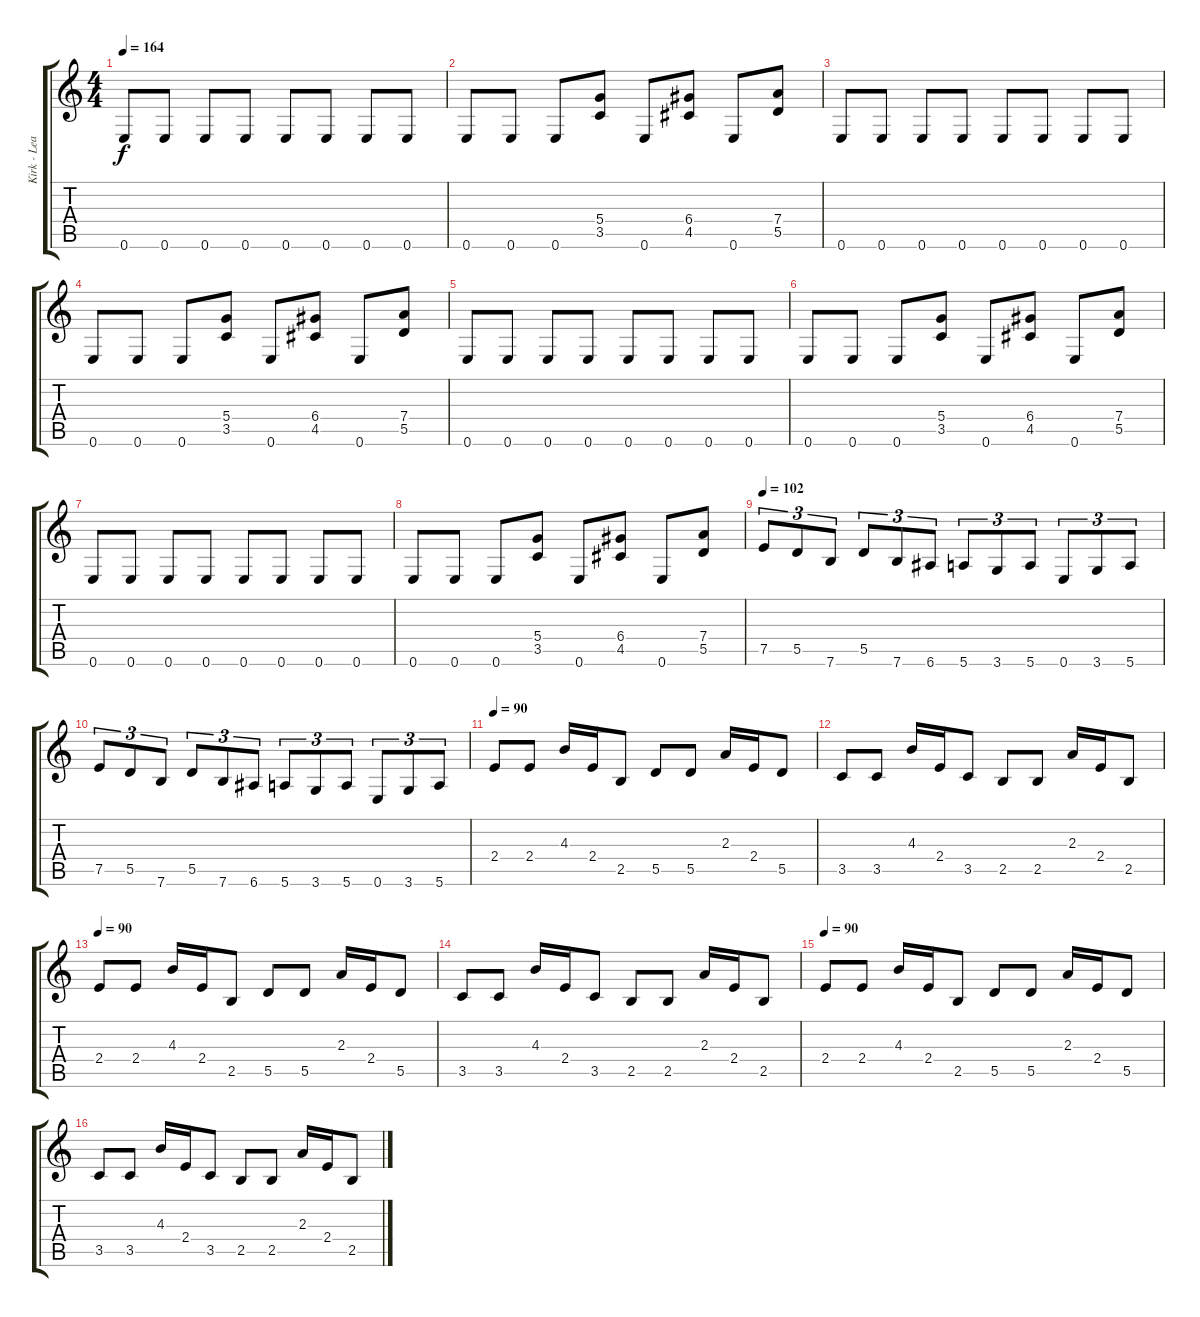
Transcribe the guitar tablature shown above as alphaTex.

\track ("Kirk - Lead Guitar" "Kirk - Lea") {instrument distortionguitar}
\staff {score tabs}
\tuning (E4 B3 G3 D3 A2 E2) {hide}
\ts (4 4)
\tempo 164
\clef g2
\ks c
0.6.8{dy f} 0.6.8 0.6.8 0.6.8 0.6.8 0.6.8 0.6.8 0.6.8 |
0.6.8 0.6.8 0.6.8 (5.4 3.5).8 0.6.8 (6.4 4.5).8 0.6.8 (7.4 5.5).8 |
0.6.8 0.6.8 0.6.8 0.6.8 0.6.8 0.6.8 0.6.8 0.6.8 |
0.6.8 0.6.8 0.6.8 (5.4 3.5).8 0.6.8 (6.4 4.5).8 0.6.8 (7.4 5.5).8 |
0.6.8 0.6.8 0.6.8 0.6.8 0.6.8 0.6.8 0.6.8 0.6.8 |
0.6.8 0.6.8 0.6.8 (5.4 3.5).8 0.6.8 (6.4 4.5).8 0.6.8 (7.4 5.5).8 |
0.6.8 0.6.8 0.6.8 0.6.8 0.6.8 0.6.8 0.6.8 0.6.8 |
0.6.8 0.6.8 0.6.8 (5.4 3.5).8 0.6.8 (6.4 4.5).8 0.6.8 (7.4 5.5).8 |
\tempo 102
7.5.8{tu (3 2)} 5.5.8{tu (3 2)} 7.6.8{tu (3 2)} 5.5.8{tu (3 2)} 7.6.8{tu (3 2)} 6.6.8{tu (3 2)} 5.6.8{tu (3 2)} 3.6.8{tu (3 2)} 5.6.8{tu (3 2)} 0.6.8{tu (3 2)} 3.6.8{tu (3 2)} 5.6.8{tu (3 2)} |
7.5.8{tu (3 2)} 5.5.8{tu (3 2)} 7.6.8{tu (3 2)} 5.5.8{tu (3 2)} 7.6.8{tu (3 2)} 6.6.8{tu (3 2)} 5.6.8{tu (3 2)} 3.6.8{tu (3 2)} 5.6.8{tu (3 2)} 0.6.8{tu (3 2)} 3.6.8{tu (3 2)} 5.6.8{tu (3 2)} |
\tempo 90
2.4.8 2.4.8 4.3.16 2.4.16 2.5.8 5.5.8 5.5.8 2.3.16 2.4.16 5.5.8 |
3.5.8 3.5.8 4.3.16 2.4.16 3.5.8 2.5.8 2.5.8 2.3.16 2.4.16 2.5.8 |
\tempo 90
2.4.8 2.4.8 4.3.16 2.4.16 2.5.8 5.5.8 5.5.8 2.3.16 2.4.16 5.5.8 |
3.5.8 3.5.8 4.3.16 2.4.16 3.5.8 2.5.8 2.5.8 2.3.16 2.4.16 2.5.8 |
\tempo 90
2.4.8 2.4.8 4.3.16 2.4.16 2.5.8 5.5.8 5.5.8 2.3.16 2.4.16 5.5.8 |
3.5.8 3.5.8 4.3.16 2.4.16 3.5.8 2.5.8 2.5.8 2.3.16 2.4.16 2.5.8
